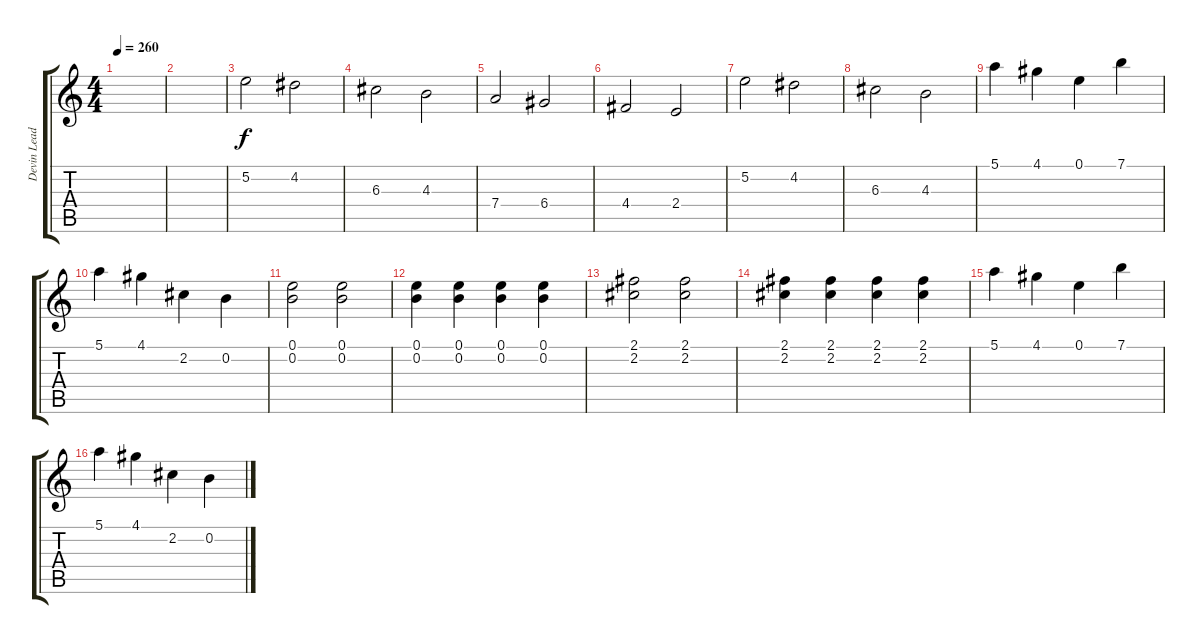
\track ("Devin Lead" "Devin Lead") {instrument distortionguitar}
\staff {score tabs}
\tuning (E4 B3 G3 D3 A2 E2) {hide}
\ts (4 4)
\tempo 260
\clef g2
\ks c
|
|
5.2.2 4.2.2 |
6.3.2 4.3.2 |
7.4.2 6.4.2 |
4.4.2 2.4.2 |
5.2.2 4.2.2 |
6.3.2 4.3.2 |
5.1.4 4.1.4 0.1.4 7.1.4 |
5.1.4 4.1.4 2.2.4 0.2.4 |
(0.1 0.2).2 (0.1 0.2).2 |
(0.1 0.2).4 (0.1 0.2).4 (0.1 0.2).4 (0.1 0.2).4 |
(2.1 2.2).2 (2.1 2.2).2 |
(2.1 2.2).4 (2.1 2.2).4 (2.1 2.2).4 (2.1 2.2).4 |
5.1.4 4.1.4 0.1.4 7.1.4 |
5.1.4 4.1.4 2.2.4 0.2.4
